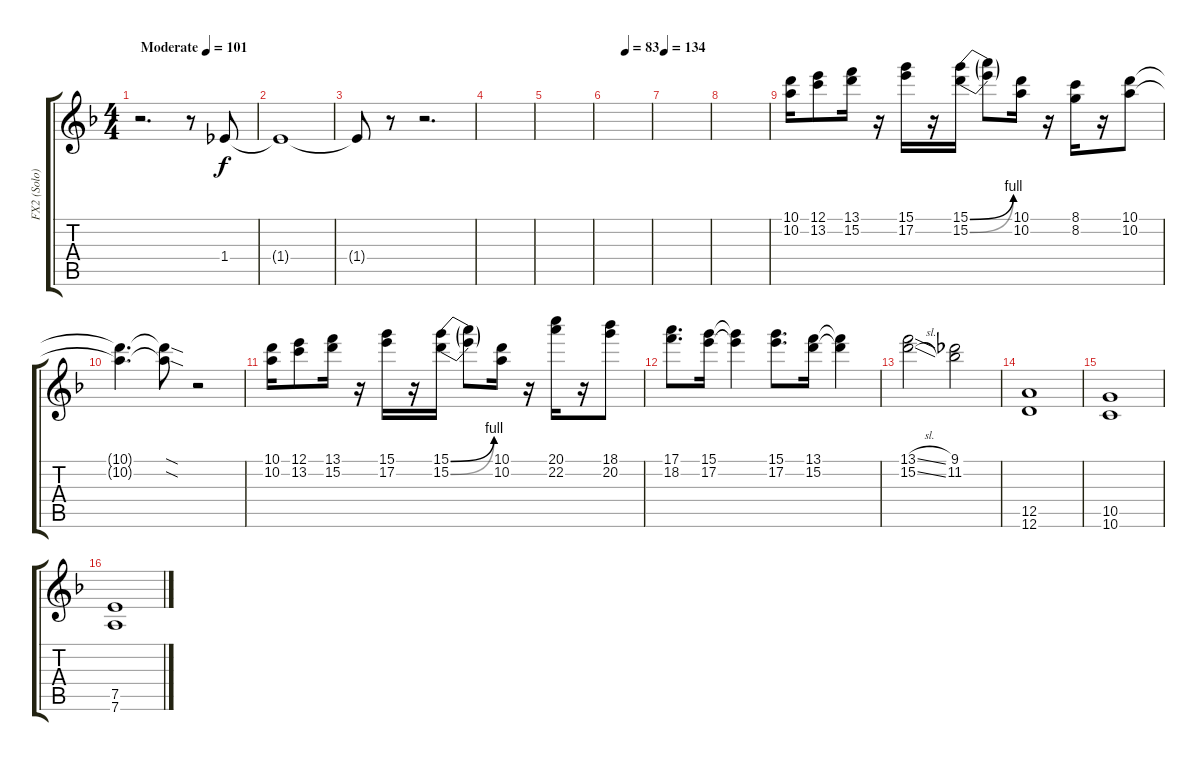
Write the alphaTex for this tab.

\track ("FX2 (Solo)" "FX2 (Solo)") {instrument acousticguitarsteel}
\staff {score tabs}
\tuning (E4 B3 G3 D3 A2 D2) {hide}
\ts (4 4)
\tempo (101 "Moderate")
\clef g2
\ks f
r.2{d dy f volume 4 instrument seashore} r.8 1.4.8 |
1.4{t}.1 |
1.4{t}.8 r.8 r.2{d} |
|
|
\tempo (83 0.4375)
|
\tempo 134
|
|
(10.1 10.2).16{volume 9 instrument distortionguitar} (12.1 13.2).8 (13.1 15.2).16 r.16 (15.1 17.2).16 r.16 (15.1{be (bend 0 0 60 4)} 15.2{be (bend 0 0 60 4)}).16 (15.1{t} 15.2{t}).8 (10.1 10.2).16 r.16 (8.1 8.2).16 r.16 (10.1 10.2).8 |
(10.1{t} 10.2{t}).4{d} (10.1{sod t} 10.2{sod t}).8 r.2 |
(10.1 10.2).16 (12.1 13.2).8 (13.1 15.2).16 r.16 (15.1 17.2).16 r.16 (15.1{be (bend 0 0 60 4)} 15.2{be (bend 0 0 60 4)}).16 (15.1{t} 15.2{t}).8 (10.1 10.2).16 r.16 (20.1 22.2).16 r.16 (18.1 20.2).8 |
(17.1 18.2).8{d} (15.1 17.2).16 (15.1{t} 17.2{t}).4 (15.1 17.2).8{d} (13.1 15.2).16 (13.1{t} 15.2{t}).4 |
(13.1{sl} 15.2{sl}).2 (9.1 11.2).2 |
(12.5 12.6).1{volume 11 balance 6} |
(10.5 10.6).1 |
(7.5 7.6).1
